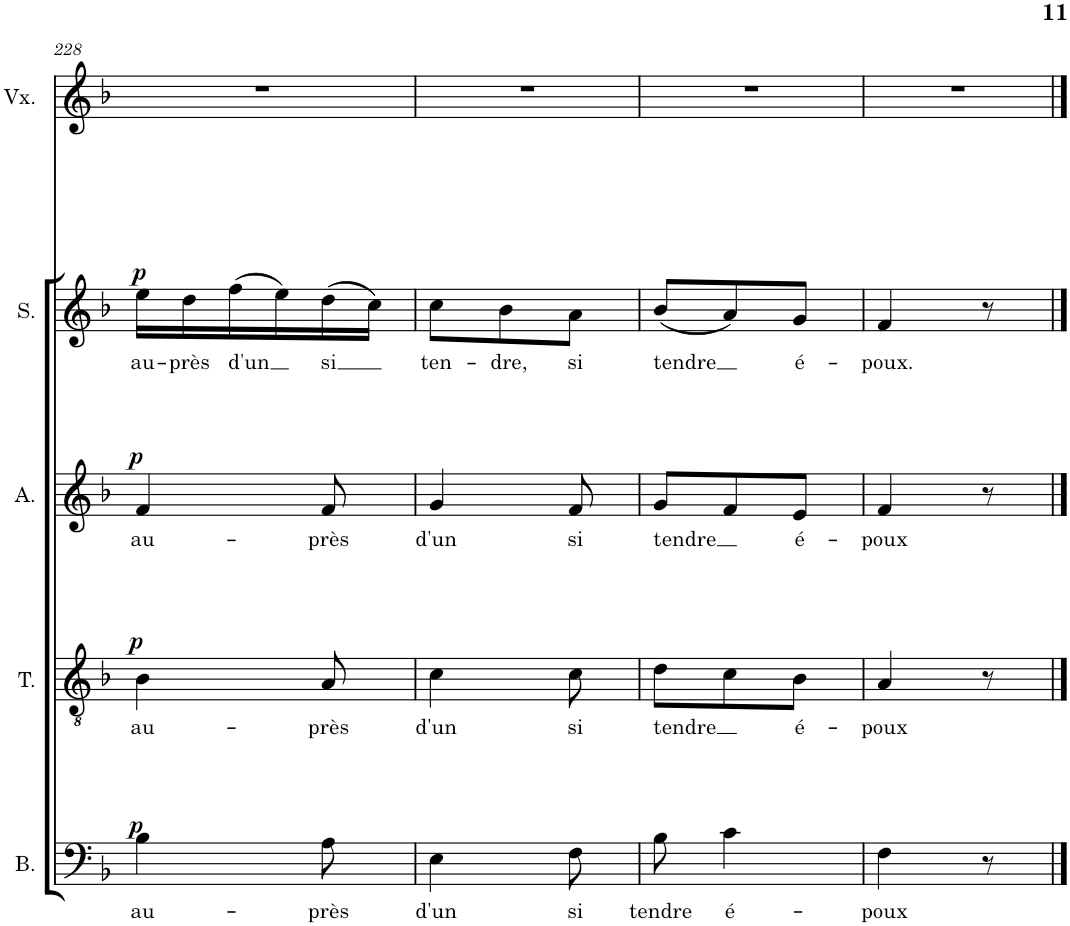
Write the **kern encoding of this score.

**kern	**text	**dynam	**kern	**text	**dynam	**kern	**text	**dynam	**kern	**text	**dynam	**kern
*part5	*part5	*part5	*part4	*part4	*part4	*part3	*part3	*part3	*part2	*part2	*part2	*part1
*staff5	*staff5	*staff5	*staff4	*staff4	*staff4	*staff3	*staff3	*staff3	*staff2	*staff2	*staff2	*staff1
*I"Bass	*	*	*I"Tenor	*	*	*I"Alto	*	*	*I"Soprano	*	*	*I"Voix
*I'B.	*	*	*I'T.	*	*	*I'A.	*	*	*I'S.	*	*	*I'Vx.
!!LO:PB:g=z
*clefF4	*	*	*clefGv2	*	*	*clefG2	*	*	*clefG2	*	*	*clefG2
*k[b-]	*	*	*k[b-]	*	*	*k[b-]	*	*	*k[b-]	*	*	*k[b-]
*M3/8	*	*	*M3/8	*	*	*M3/8	*	*	*M3/8	*	*	*M3/8
=228	=228	=228	=228	=228	=228	=228	=228	=228	=228	=228	=228	=228
!	!LO:LY:b	!LO:DY:a	!	!LO:LY:b	!LO:DY:a	!	!LO:LY:b	!LO:DY:a	!	!LO:LY:b	!LO:DY:a	!
4B-\	au-	p	4B-\	au-	p	4f/	au-	p	16ee\LL	au-	p	4.r
!	!	!	!	!	!	!	!	!	!	!LO:LY:b	!	!
.	.	.	.	.	.	.	.	.	16dd\	-près	.	.
!	!	!	!	!	!	!	!	!	!	!LO:LY:b	!	!
.	.	.	.	.	.	.	.	.	(16ff\	d'un	.	.
.	.	.	.	.	.	.	.	.	16ee\)	.	.	.
!	!LO:LY:b	!	!	!LO:LY:b	!	!	!LO:LY:b	!	!	!LO:LY:b	!	!
8A\	-près	.	8A/	-près	.	8f/	-près	.	(16dd\	si	.	.
.	.	.	.	.	.	.	.	.	16cc\JJ)	.	.	.
=229	=229	=229	=229	=229	=229	=229	=229	=229	=229	=229	=229	=229
!	!LO:LY:b	!	!	!LO:LY:b	!	!	!LO:LY:b	!	!	!LO:LY:b	!	!
4E\	d'un	.	4c\	d'un	.	4g/	d'un	.	8cc\L	ten-	.	4.r
!	!	!	!	!	!	!	!	!	!	!LO:LY:b	!	!
.	.	.	.	.	.	.	.	.	8b-\	-dre,	.	.
!	!LO:LY:b	!	!	!LO:LY:b	!	!	!LO:LY:b	!	!	!LO:LY:b	!	!
8F\	si	.	8c\	si	.	8f/	si	.	8a\J	si	.	.
=230	=230	=230	=230	=230	=230	=230	=230	=230	=230	=230	=230	=230
!	!LO:LY:b	!	!	!LO:LY:b	!	!	!LO:LY:b	!	!	!LO:LY:b	!	!
8B-\	-tendre	.	8d\L	-tendre	.	8g/L	-tendre	.	(8b-/L	-tendre	.	4.r
!	!LO:LY:b	!	!	!	!	!	!	!	!	!	!	!
4c\	é-	.	8c\	.	.	8f/	.	.	8a/)	.	.	.
!	!	!	!	!LO:LY:b	!	!	!LO:LY:b	!	!	!LO:LY:b	!	!
.	.	.	8B-\J	é-	.	8e/J	é-	.	8g/J	é-	.	.
=231	=231	=231	=231	=231	=231	=231	=231	=231	=231	=231	=231	=231
!	!LO:LY:b	!	!	!LO:LY:b	!	!	!LO:LY:b	!	!	!LO:LY:b	!	!
4F\	-poux	.	4A/	-poux	.	4f/	-poux	.	4f/	-poux.	.	4.r
8r	.	.	8r	.	.	8r	.	.	8r	.	.	.
==	==	==	==	==	==	==	==	==	==	==	==	==
*-	*-	*-	*-	*-	*-	*-	*-	*-	*-	*-	*-	*-
